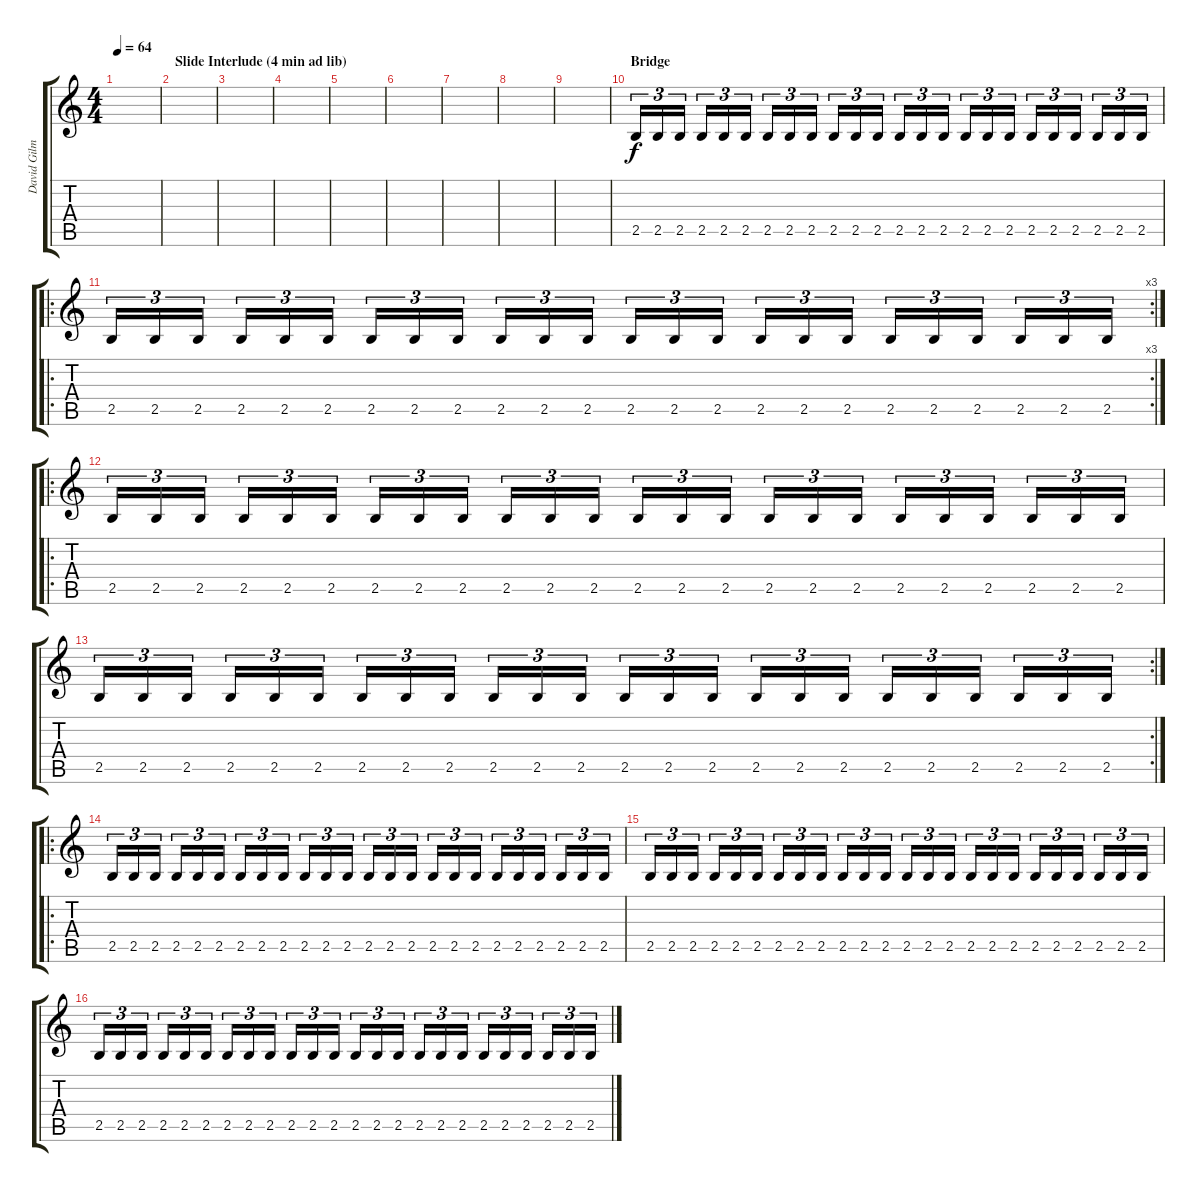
\track ("David Gilmour" "David Gilm") {instrument electricguitarclean}
\staff {score tabs}
\tuning (E4 B3 G3 D3 A2 E2) {hide}
\ts (4 4)
\tempo 64
\clef g2
\ks c
|
\section ("" "Slide Interlude (4 min ad lib)")
|
|
|
|
|
|
|
|
\section ("" "Bridge")
2.5.16{tu (3 2) volume 16} 2.5.16{tu (3 2)} 2.5.16{tu (3 2)} 2.5.16{tu (3 2)} 2.5.16{tu (3 2)} 2.5.16{tu (3 2)} 2.5.16{tu (3 2)} 2.5.16{tu (3 2)} 2.5.16{tu (3 2)} 2.5.16{tu (3 2)} 2.5.16{tu (3 2)} 2.5.16{tu (3 2)} 2.5.16{tu (3 2)} 2.5.16{tu (3 2)} 2.5.16{tu (3 2)} 2.5.16{tu (3 2)} 2.5.16{tu (3 2)} 2.5.16{tu (3 2)} 2.5.16{tu (3 2)} 2.5.16{tu (3 2)} 2.5.16{tu (3 2)} 2.5.16{tu (3 2)} 2.5.16{tu (3 2)} 2.5.16{tu (3 2)} |
\ro
\rc 3
2.5.16{tu (3 2)} 2.5.16{tu (3 2)} 2.5.16{tu (3 2)} 2.5.16{tu (3 2)} 2.5.16{tu (3 2)} 2.5.16{tu (3 2)} 2.5.16{tu (3 2)} 2.5.16{tu (3 2)} 2.5.16{tu (3 2)} 2.5.16{tu (3 2)} 2.5.16{tu (3 2)} 2.5.16{tu (3 2)} 2.5.16{tu (3 2)} 2.5.16{tu (3 2)} 2.5.16{tu (3 2)} 2.5.16{tu (3 2)} 2.5.16{tu (3 2)} 2.5.16{tu (3 2)} 2.5.16{tu (3 2)} 2.5.16{tu (3 2)} 2.5.16{tu (3 2)} 2.5.16{tu (3 2)} 2.5.16{tu (3 2)} 2.5.16{tu (3 2)} |
\ro
2.5.16{tu (3 2)} 2.5.16{tu (3 2)} 2.5.16{tu (3 2)} 2.5.16{tu (3 2)} 2.5.16{tu (3 2)} 2.5.16{tu (3 2)} 2.5.16{tu (3 2)} 2.5.16{tu (3 2)} 2.5.16{tu (3 2)} 2.5.16{tu (3 2)} 2.5.16{tu (3 2)} 2.5.16{tu (3 2)} 2.5.16{tu (3 2)} 2.5.16{tu (3 2)} 2.5.16{tu (3 2)} 2.5.16{tu (3 2)} 2.5.16{tu (3 2)} 2.5.16{tu (3 2)} 2.5.16{tu (3 2)} 2.5.16{tu (3 2)} 2.5.16{tu (3 2)} 2.5.16{tu (3 2)} 2.5.16{tu (3 2)} 2.5.16{tu (3 2)} |
\rc 2
2.5.16{tu (3 2)} 2.5.16{tu (3 2)} 2.5.16{tu (3 2)} 2.5.16{tu (3 2)} 2.5.16{tu (3 2)} 2.5.16{tu (3 2)} 2.5.16{tu (3 2)} 2.5.16{tu (3 2)} 2.5.16{tu (3 2)} 2.5.16{tu (3 2)} 2.5.16{tu (3 2)} 2.5.16{tu (3 2)} 2.5.16{tu (3 2)} 2.5.16{tu (3 2)} 2.5.16{tu (3 2)} 2.5.16{tu (3 2)} 2.5.16{tu (3 2)} 2.5.16{tu (3 2)} 2.5.16{tu (3 2)} 2.5.16{tu (3 2)} 2.5.16{tu (3 2)} 2.5.16{tu (3 2)} 2.5.16{tu (3 2)} 2.5.16{tu (3 2)} |
\ro
2.5.16{tu (3 2)} 2.5.16{tu (3 2)} 2.5.16{tu (3 2)} 2.5.16{tu (3 2)} 2.5.16{tu (3 2)} 2.5.16{tu (3 2)} 2.5.16{tu (3 2)} 2.5.16{tu (3 2)} 2.5.16{tu (3 2)} 2.5.16{tu (3 2)} 2.5.16{tu (3 2)} 2.5.16{tu (3 2)} 2.5.16{tu (3 2)} 2.5.16{tu (3 2)} 2.5.16{tu (3 2)} 2.5.16{tu (3 2)} 2.5.16{tu (3 2)} 2.5.16{tu (3 2)} 2.5.16{tu (3 2)} 2.5.16{tu (3 2)} 2.5.16{tu (3 2)} 2.5.16{tu (3 2)} 2.5.16{tu (3 2)} 2.5.16{tu (3 2)} |
2.5.16{tu (3 2)} 2.5.16{tu (3 2)} 2.5.16{tu (3 2)} 2.5.16{tu (3 2)} 2.5.16{tu (3 2)} 2.5.16{tu (3 2)} 2.5.16{tu (3 2)} 2.5.16{tu (3 2)} 2.5.16{tu (3 2)} 2.5.16{tu (3 2)} 2.5.16{tu (3 2)} 2.5.16{tu (3 2)} 2.5.16{tu (3 2)} 2.5.16{tu (3 2)} 2.5.16{tu (3 2)} 2.5.16{tu (3 2)} 2.5.16{tu (3 2)} 2.5.16{tu (3 2)} 2.5.16{tu (3 2)} 2.5.16{tu (3 2)} 2.5.16{tu (3 2)} 2.5.16{tu (3 2)} 2.5.16{tu (3 2)} 2.5.16{tu (3 2)} |
2.5.16{tu (3 2)} 2.5.16{tu (3 2)} 2.5.16{tu (3 2)} 2.5.16{tu (3 2)} 2.5.16{tu (3 2)} 2.5.16{tu (3 2)} 2.5.16{tu (3 2)} 2.5.16{tu (3 2)} 2.5.16{tu (3 2)} 2.5.16{tu (3 2)} 2.5.16{tu (3 2)} 2.5.16{tu (3 2)} 2.5.16{tu (3 2)} 2.5.16{tu (3 2)} 2.5.16{tu (3 2)} 2.5.16{tu (3 2)} 2.5.16{tu (3 2)} 2.5.16{tu (3 2)} 2.5.16{tu (3 2)} 2.5.16{tu (3 2)} 2.5.16{tu (3 2)} 2.5.16{tu (3 2)} 2.5.16{tu (3 2)} 2.5.16{tu (3 2)}
